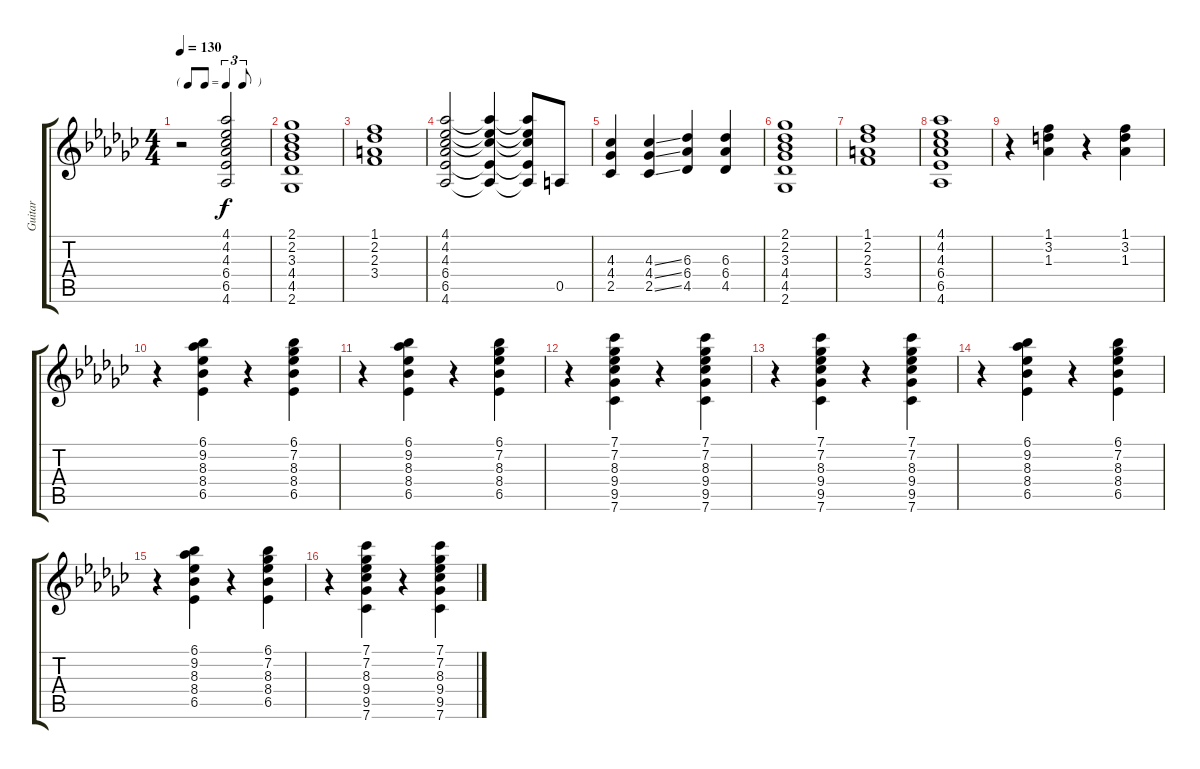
\track ("Guitar" "Guitar") {instrument overdrivenguitar}
\staff {score tabs}
\tuning (E4 B3 G3 D3 A2 E2) {hide}
\ts (4 4)
\tf triplet8th
\tempo 130
\clef g2
\ks gb
r.2{dy f} (4.1 4.2 4.3 6.4 6.5 4.6).2 |
(2.1 2.2 3.3 4.4 4.5 2.6).1 |
(1.1 2.2 2.3 3.4).1 |
(4.1 4.2 4.3 6.4 6.5 4.6).2 (4.1{t} 4.2{t} 4.3{t} 6.5{t} 4.6{t}).4 (4.1{t} 4.2{t} 4.3{t} 6.5{t} 4.6{t}).8 0.5.8 |
(4.3 4.4 2.5).4 (4.3{ss} 4.4{ss} 2.5{ss}).4 (6.3 6.4 4.5).4 (6.3 6.4 4.5).4 |
(2.1 2.2 3.3 4.4 4.5 2.6).1 |
(1.1 2.2 2.3 3.4).1 |
(4.1 4.2 4.3 6.4 6.5 4.6).1 |
r.4 (1.1 3.2 1.3).4 r.4 (1.1 3.2 1.3).4 |
r.4 (6.1 9.2 8.3 8.4 6.5).4 r.4 (6.1 7.2 8.3 8.4 6.5).4 |
r.4 (6.1 9.2 8.3 8.4 6.5).4 r.4 (6.1 7.2 8.3 8.4 6.5).4 |
r.4 (7.1 7.2 8.3 9.4 9.5 7.6).4 r.4 (7.1 7.2 8.3 9.4 9.5 7.6).4 |
r.4 (7.1 7.2 8.3 9.4 9.5 7.6).4 r.4 (7.1 7.2 8.3 9.4 9.5 7.6).4 |
r.4 (6.1 9.2 8.3 8.4 6.5).4 r.4 (6.1 7.2 8.3 8.4 6.5).4 |
r.4 (6.1 9.2 8.3 8.4 6.5).4 r.4 (6.1 7.2 8.3 8.4 6.5).4 |
r.4 (7.1 7.2 8.3 9.4 9.5 7.6).4 r.4 (7.1 7.2 8.3 9.4 9.5 7.6).4
